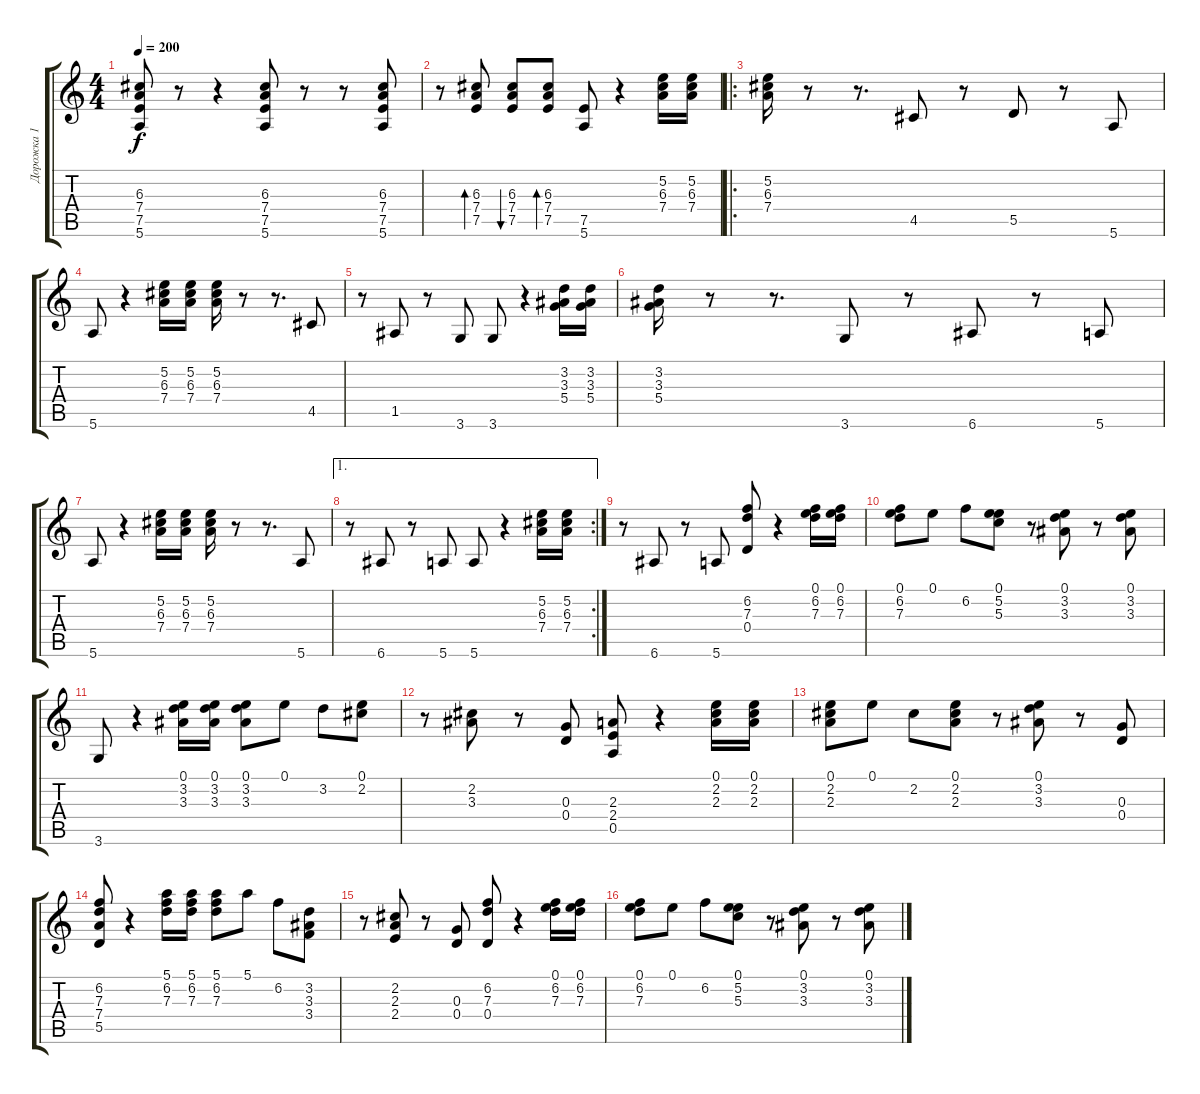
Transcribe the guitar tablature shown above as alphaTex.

\track ("Дорожка 1" "Дорожка 1") {instrument acousticguitarnylon}
\staff {score tabs}
\tuning (E4 B3 G3 D3 A2 E2) {hide}
\ts (4 4)
\tempo 200
\clef g2
\ks c
(6.3 7.4 7.5 5.6).8{dy f} r.8 r.4 (6.3 7.4 7.5 5.6).8 r.8 r.8 (6.3 7.4 7.5 5.6).8 |
r.8 (6.3 7.4 7.5).8{bd 30} (6.3 7.4 7.5).8{bu 30} (6.3 7.4 7.5).8{bd 30} (7.5 5.6).8 r.4 (5.2 6.3 7.4).16 (5.2 6.3 7.4).16 |
\ro
(5.2 6.3 7.4).16 r.8 r.8{d} 4.5.8 r.8 5.5.8 r.8 5.6.8 |
5.6.8 r.4 (5.2 6.3 7.4).16 (5.2 6.3 7.4).16 (5.2 6.3 7.4).16 r.8 r.8{d} 4.5.8 |
r.8 1.5.8 r.8 3.6.8 3.6.8 r.4 (3.2 3.3 5.4).16 (3.2 3.3 5.4).16 |
(3.2 3.3 5.4).16 r.8 r.8{d} 3.6.8 r.8 6.6.8 r.8 5.6.8 |
5.6.8 r.4 (5.2 6.3 7.4).16 (5.2 6.3 7.4).16 (5.2 6.3 7.4).16 r.8 r.8{d} 5.6.8 |
\ae 1
\rc 2
r.8 6.6.8 r.8 5.6.8 5.6.8 r.4 (5.2 6.3 7.4).16 (5.2 6.3 7.4).16 |
r.8 6.6.8 r.8 5.6.8 (6.2 7.3 0.4).8 r.4 (0.1 6.2 7.3).16 (0.1 6.2 7.3).16 |
(0.1 6.2 7.3).8 0.1.8 6.2.8 (0.1 5.2 5.3).8 r.8 (0.1 3.2 3.3).8 r.8 (0.1 3.2 3.3).8 |
3.6.8 r.4 (0.1 3.2 3.3).16 (0.1 3.2 3.3).16 (0.1 3.2 3.3).8 0.1.8 3.2.8 (0.1 2.2).8 |
r.8 (2.2 3.3).8 r.8 (0.3 0.4).8 (2.3 2.4 0.5).8 r.4 (0.1 2.2 2.3).16 (0.1 2.2 2.3).16 |
(0.1 2.2 2.3).8 0.1.8 2.2.8 (0.1 2.2 2.3).8 r.8 (0.1 3.2 3.3).8 r.8 (0.3 0.4).8 |
(6.2 7.3 7.4 5.5).8 r.4 (5.1 6.2 7.3).16 (5.1 6.2 7.3).16 (5.1 6.2 7.3).8 5.1.8 6.2.8 (3.2 3.3 3.4).8 |
r.8 (2.2 2.3 2.4).8 r.8 (0.3 0.4).8 (6.2 7.3 0.4).8 r.4 (0.1 6.2 7.3).16 (0.1 6.2 7.3).16 |
(0.1 6.2 7.3).8 0.1.8 6.2.8 (0.1 5.2 5.3).8 r.8 (0.1 3.2 3.3).8 r.8 (0.1 3.2 3.3).8
